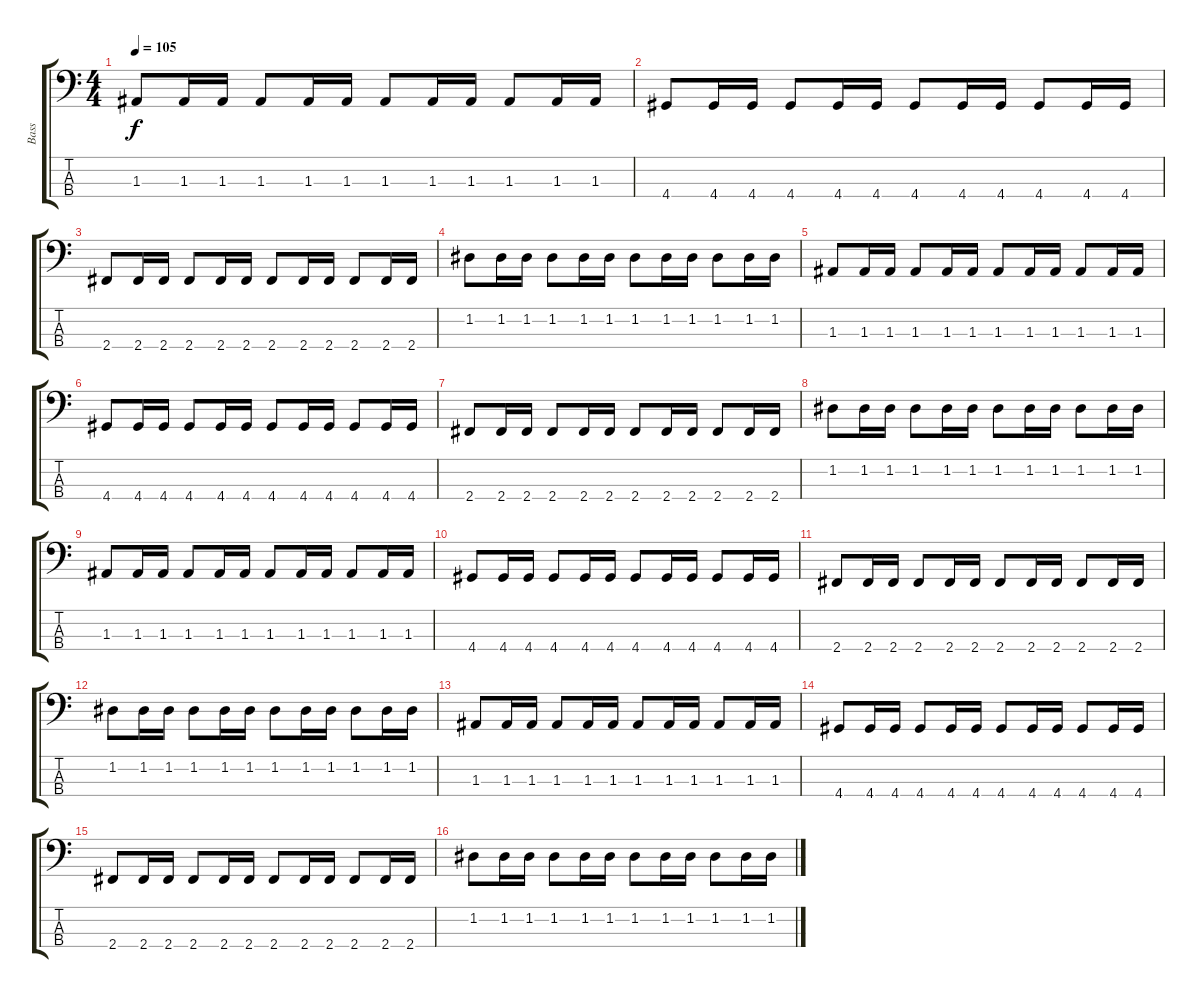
\track ("Bass" "Bass") {instrument electricbasspick}
\staff {score tabs}
\tuning (G2 D2 A1 E1) {hide}
\ts (4 4)
\tempo 105
\clef f4
\ks c
1.3.8{dy f} 1.3.16 1.3.16 1.3.8 1.3.16 1.3.16 1.3.8 1.3.16 1.3.16 1.3.8 1.3.16 1.3.16 |
4.4.8 4.4.16 4.4.16 4.4.8 4.4.16 4.4.16 4.4.8 4.4.16 4.4.16 4.4.8 4.4.16 4.4.16 |
2.4.8 2.4.16 2.4.16 2.4.8 2.4.16 2.4.16 2.4.8 2.4.16 2.4.16 2.4.8 2.4.16 2.4.16 |
1.2.8 1.2.16 1.2.16 1.2.8 1.2.16 1.2.16 1.2.8 1.2.16 1.2.16 1.2.8 1.2.16 1.2.16 |
1.3.8 1.3.16 1.3.16 1.3.8 1.3.16 1.3.16 1.3.8 1.3.16 1.3.16 1.3.8 1.3.16 1.3.16 |
4.4.8 4.4.16 4.4.16 4.4.8 4.4.16 4.4.16 4.4.8 4.4.16 4.4.16 4.4.8 4.4.16 4.4.16 |
2.4.8 2.4.16 2.4.16 2.4.8 2.4.16 2.4.16 2.4.8 2.4.16 2.4.16 2.4.8 2.4.16 2.4.16 |
1.2.8 1.2.16 1.2.16 1.2.8 1.2.16 1.2.16 1.2.8 1.2.16 1.2.16 1.2.8 1.2.16 1.2.16 |
1.3.8 1.3.16 1.3.16 1.3.8 1.3.16 1.3.16 1.3.8 1.3.16 1.3.16 1.3.8 1.3.16 1.3.16 |
4.4.8 4.4.16 4.4.16 4.4.8 4.4.16 4.4.16 4.4.8 4.4.16 4.4.16 4.4.8 4.4.16 4.4.16 |
2.4.8 2.4.16 2.4.16 2.4.8 2.4.16 2.4.16 2.4.8 2.4.16 2.4.16 2.4.8 2.4.16 2.4.16 |
1.2.8{volume 10} 1.2.16 1.2.16 1.2.8 1.2.16 1.2.16 1.2.8 1.2.16 1.2.16 1.2.8 1.2.16 1.2.16 |
1.3.8 1.3.16 1.3.16 1.3.8 1.3.16 1.3.16 1.3.8 1.3.16 1.3.16 1.3.8 1.3.16 1.3.16 |
4.4.8{volume 7} 4.4.16 4.4.16 4.4.8 4.4.16 4.4.16 4.4.8 4.4.16 4.4.16 4.4.8 4.4.16 4.4.16 |
2.4.8 2.4.16 2.4.16 2.4.8 2.4.16 2.4.16 2.4.8 2.4.16 2.4.16 2.4.8 2.4.16 2.4.16 |
1.2.8{volume 4} 1.2.16 1.2.16 1.2.8 1.2.16 1.2.16 1.2.8 1.2.16 1.2.16 1.2.8 1.2.16 1.2.16
